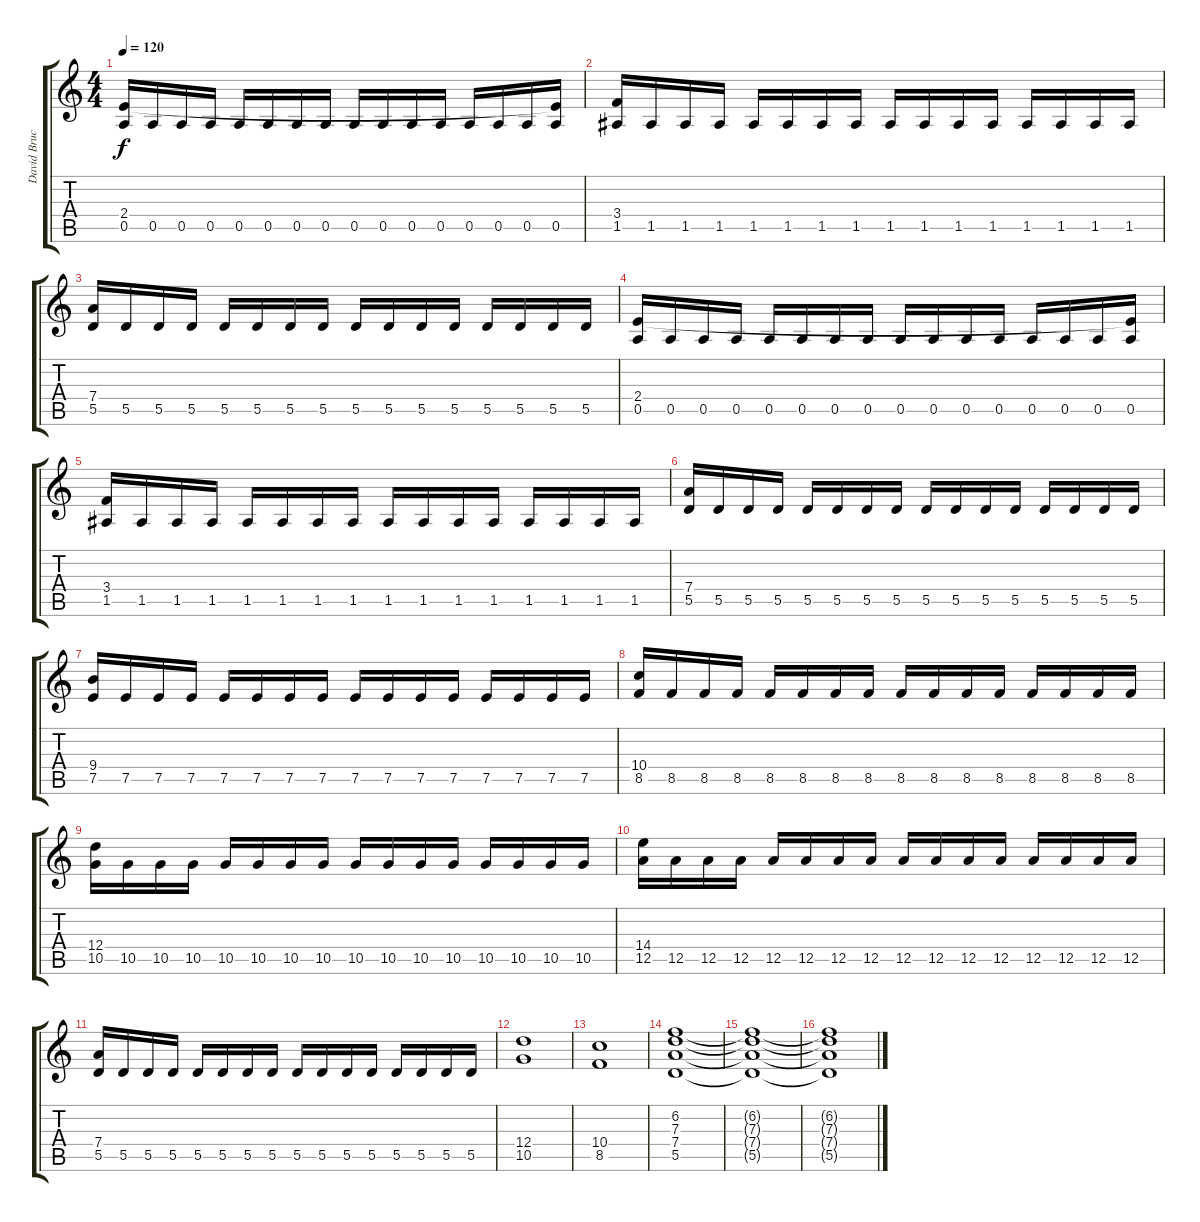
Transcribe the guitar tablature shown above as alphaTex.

\track ("David Bruck" "David Bruc") {instrument overdrivenguitar}
\staff {score tabs}
\tuning (E4 B3 G3 D3 A2 E2) {hide}
\ts (4 4)
\tempo 120
\clef g2
\ks c
(2.4 0.5).16{dy f} 0.5.16 0.5.16 0.5.16 0.5.16 0.5.16 0.5.16 0.5.16 0.5.16 0.5.16 0.5.16 0.5.16 0.5.16 0.5.16 0.5.16 (2.4{t} 0.5).16 |
(3.4 1.5).16 1.5.16 1.5.16 1.5.16 1.5.16 1.5.16 1.5.16 1.5.16 1.5.16 1.5.16 1.5.16 1.5.16 1.5.16 1.5.16 1.5.16 1.5.16 |
(7.4 5.5).16 5.5.16 5.5.16 5.5.16 5.5.16 5.5.16 5.5.16 5.5.16 5.5.16 5.5.16 5.5.16 5.5.16 5.5.16 5.5.16 5.5.16 5.5.16 |
(2.4 0.5).16 0.5.16 0.5.16 0.5.16 0.5.16 0.5.16 0.5.16 0.5.16 0.5.16 0.5.16 0.5.16 0.5.16 0.5.16 0.5.16 0.5.16 (2.4{t} 0.5).16 |
(3.4 1.5).16 1.5.16 1.5.16 1.5.16 1.5.16 1.5.16 1.5.16 1.5.16 1.5.16 1.5.16 1.5.16 1.5.16 1.5.16 1.5.16 1.5.16 1.5.16 |
(7.4 5.5).16 5.5.16 5.5.16 5.5.16 5.5.16 5.5.16 5.5.16 5.5.16 5.5.16 5.5.16 5.5.16 5.5.16 5.5.16 5.5.16 5.5.16 5.5.16 |
(9.4 7.5).16 7.5.16 7.5.16 7.5.16 7.5.16 7.5.16 7.5.16 7.5.16 7.5.16 7.5.16 7.5.16 7.5.16 7.5.16 7.5.16 7.5.16 7.5.16 |
(10.4 8.5).16 8.5.16 8.5.16 8.5.16 8.5.16 8.5.16 8.5.16 8.5.16 8.5.16 8.5.16 8.5.16 8.5.16 8.5.16 8.5.16 8.5.16 8.5.16 |
(12.4 10.5).16 10.5.16 10.5.16 10.5.16 10.5.16 10.5.16 10.5.16 10.5.16 10.5.16 10.5.16 10.5.16 10.5.16 10.5.16 10.5.16 10.5.16 10.5.16 |
(14.4 12.5).16 12.5.16 12.5.16 12.5.16 12.5.16 12.5.16 12.5.16 12.5.16 12.5.16 12.5.16 12.5.16 12.5.16 12.5.16 12.5.16 12.5.16 12.5.16 |
(7.4 5.5).16 5.5.16 5.5.16 5.5.16 5.5.16 5.5.16 5.5.16 5.5.16 5.5.16 5.5.16 5.5.16 5.5.16 5.5.16 5.5.16 5.5.16 5.5.16 |
(12.4 10.5).1 |
(10.4 8.5).1 |
(6.2 7.3 7.4 5.5).1 |
(6.2{t} 7.3{t} 7.4{t} 5.5{t}).1 |
(6.2{t} 7.3{t} 7.4{t} 5.5{t}).1
